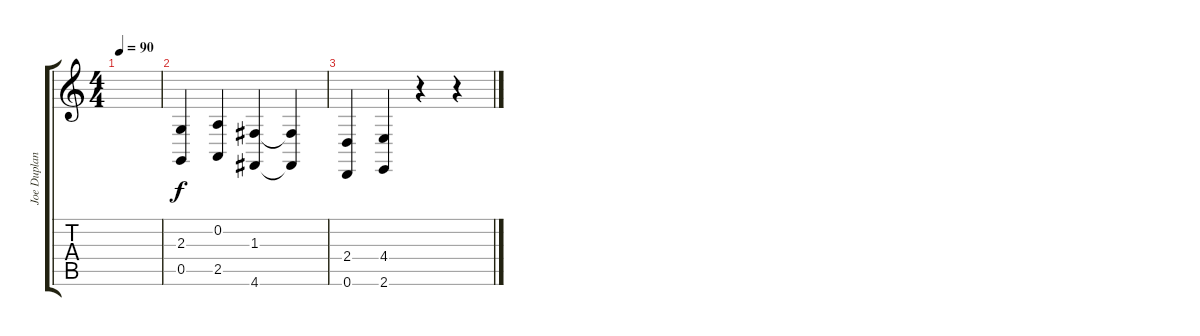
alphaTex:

\track ("Joe Duplantier (voice)" "Joe Duplan") {instrument lead1square}
\staff {score tabs}
\tuning (D4 A3 F3 C3 G2 D2) {hide}
\ts (4 4)
\tempo 90
\clef g2
\ks c
|
(2.3 0.5).4 (0.2 2.5).4 (1.3 4.6).4 (1.3{t} 4.6{t}).4 |
(2.4 0.6).4 (4.4 2.6).4 r.4 r.4
